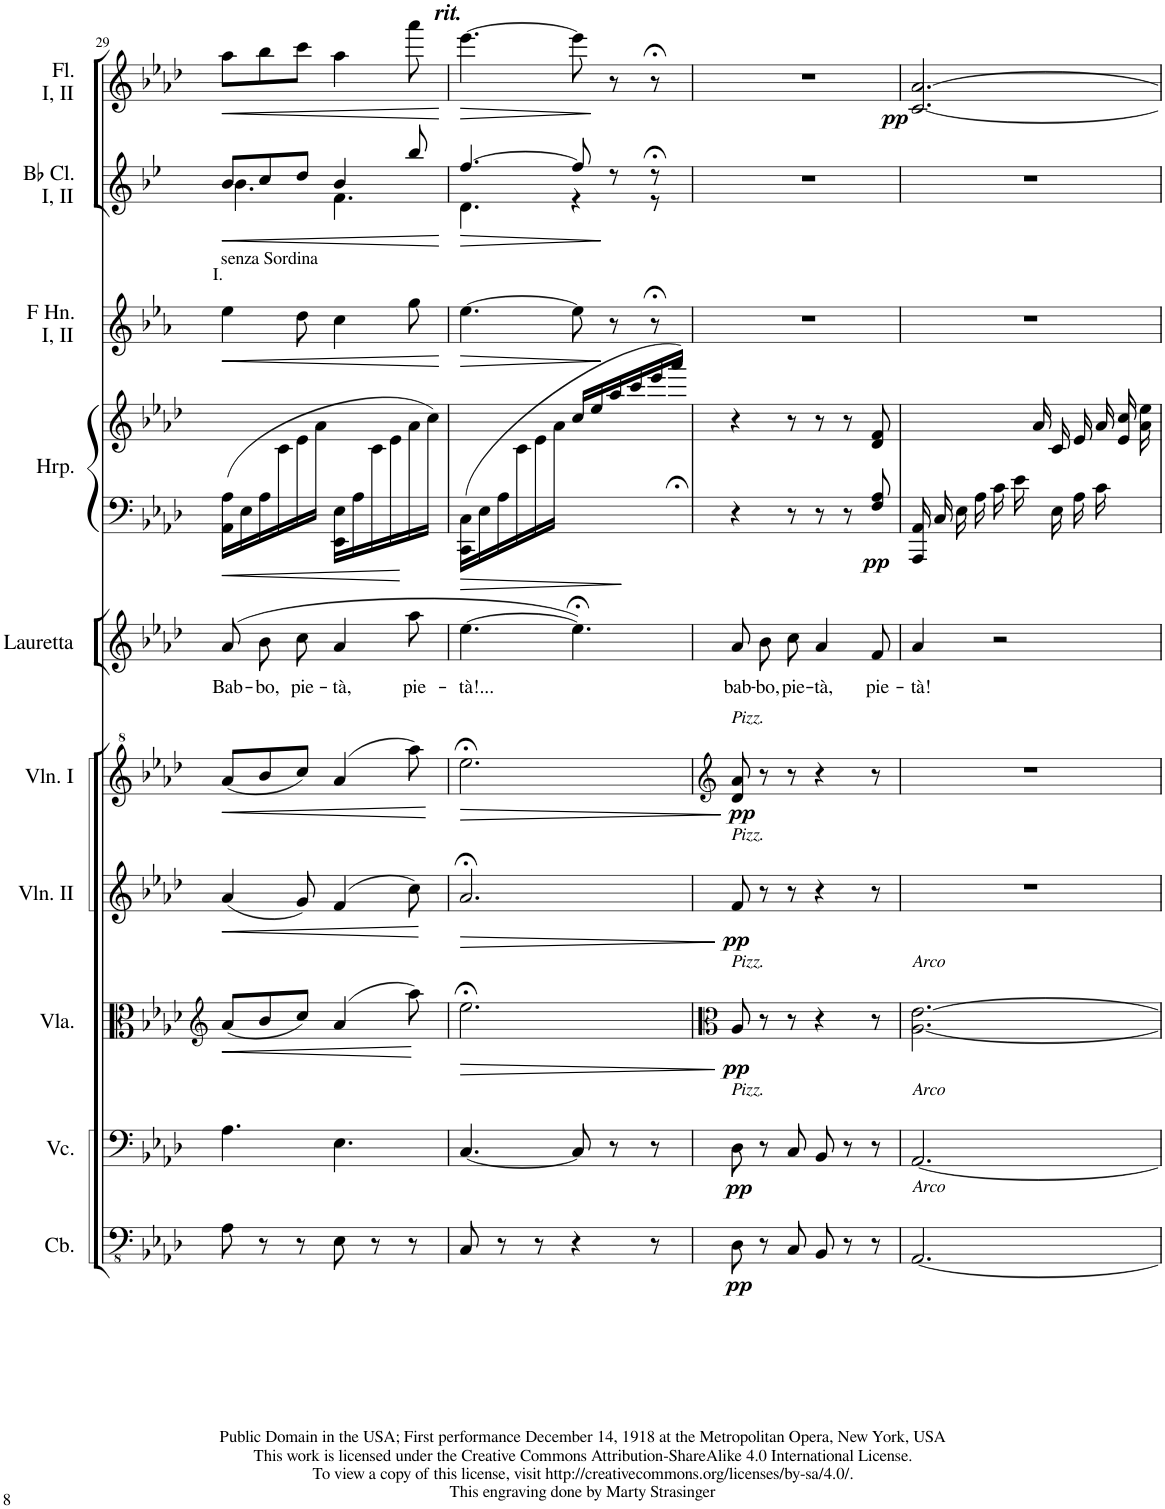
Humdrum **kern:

**kern	**dynam	**kern	**dynam	**kern	**dynam	**kern	**dynam	**kern	**dynam	**kern	**text	**kern	**kern	**dynam	**kern	**dynam	**kern	**dynam	**kern	**dynam
*part10	*part10	*part9	*part9	*part8	*part8	*part7	*part7	*part6	*part6	*part5	*part5	*part4	*part4	*part4	*part3	*part3	*part2	*part2	*part1	*part1
*staff11	*staff11	*staff10	*staff10	*staff9	*staff9	*staff8	*staff8	*staff7	*staff7	*staff6	*staff6	*staff5	*staff4	*staff4/5	*staff3	*staff3	*staff2	*staff2	*staff1	*staff1
*I"Contrabass	*	*I"Violoncello	*	*I"Viola	*	*I"Violin II	*	*I"Violin I	*	*I"Lauretta	*	*I"Harp	*	*	*I"Horn in F I, II	*	*I"Bb Clarinet I, II	*	*I"Flute I, II	*
*I'Cb.	*	*I'Vc.	*	*I'Vla.	*	*I'Vln. II	*	*I'Vln. I	*	*I'Lauretta	*	*I'Hrp.	*	*	*	*	*I'Bb Cl. I, II	*	*I'Fl. I, II	*
!!LO:PB:g=z
*clefFv4	*	*clefF4	*	*clefG2	*	*clefG2	*	*clefG^2	*	*clefG2	*	*clefF4	*clefG2	*	*clefG2	*	*clefG2	*	*clefG2	*
*	*	*	*	*	*	*	*	*	*	*	*	*	*	*	*Trd4c7	*	*Trd1c2	*	*	*
*k[b-e-a-d-]	*	*k[b-e-a-d-]	*	*k[b-e-a-d-]	*	*k[b-e-a-d-]	*	*k[b-e-a-d-]	*	*k[b-e-a-d-]	*	*k[b-e-a-d-]	*k[b-e-a-d-]	*	*k[b-e-a-]	*	*k[b-e-]	*	*k[b-e-a-d-]	*
*M6/8	*	*M6/8	*	*M6/8	*	*M6/8	*	*M6/8	*	*M6/8	*	*M6/8	*M6/8	*	*M6/8	*	*M6/8	*	*M6/8	*
=29	=29	=29	=29	=29	=29	=29	=29	=29	=29	=29	=29	=29	=29	=29	=29	=29	=29	=29	=29	=29
!	!	!	!	!	!	!	!	!	!	!	!	!	!	!	!LO:TX:a:t=I.	!	!	!	!	!
!	!	!	!	!	!	!	!	!	!	!	!	!	!	!	!LO:TX:a:t=senza Sordina	!	!	!	!	!
!	!	!	!	!	!LO:HP:b	!	!LO:HP:b	!	!LO:HP:b	!	!LO:LY:b	!	!	!LO:HP:b=2	!	!LO:HP:b	!	!LO:HP:b	!	!LO:HP:b
*	*	*	*	*	*	*	*	*	*	*	*	*	*^	*	*	*	*^	*	*	*
8AA-\	.	4.A-\	.	(8a-/L	<	(4a-/	<	(8aa-/L	<	(8a-\L	Bab-	(16AA-\ 16A-\LL	2.ryy	8.ryy	<	4ee-\	<	8b-/L	4.b-\	<	8aa-\L	<
.	.	.	.	.	.	.	.	.	.	.	.	16E-\	.	.	.	.	.	.	.	.	.	.
!	!	!	!	!	!	!	!	!	!	!	!LO:LY:b	!	!	!	!	!	!	!	!	!	!	!
8r	.	.	.	8b-/	.	.	.	8bb-/	.	8b-\	-bo,	16A-\	.	.	.	.	.	8cc/	.	.	8bb-\	.
.	.	.	.	.	.	.	.	.	.	.	.	8.ryy	.	16c\	.	.	.	.	.	.	.	.
!	!	!	!	!	!	!	!	!	!	!	!LO:LY:b	!	!	!	!	!	!	!	!	!	!	!
8r	.	.	.	8cc/J)	.	8g/)	.	8ccc/J)	.	8cc\J	pie-	.	.	16e-\	.	8dd\	.	8dd/J	.	.	8ccc\J	.
.	.	.	.	.	.	.	.	.	.	.	.	.	.	16a-\JJ	.	.	.	.	.	.	.	.
!	!	!	!	!	!	!	!	!	!	!	!LO:LY:b	!	!	!	!	!	!	!	!	!	!	!
8EE-\	.	4.E-\	.	(4a-/	.	(4f/	.	(4aa-/	.	4a-/	-tà,	16EE-\ 16E-\LL	.	8ryy	.	4cc\	.	4b-/	4.f\	.	4aa-\	.
.	.	.	.	.	.	.	.	.	.	.	.	16A-\	.	.	.	.	.	.	.	.	.	.
8r	.	.	.	.	.	.	.	.	.	.	.	4ryy	.	16c\	.	.	.	.	.	.	.	.
.	.	.	.	.	.	.	.	.	.	.	.	.	.	16e-\	.	.	.	.	.	.	.	.
!	!	!	!	!	!	!	!	!	!	!	!LO:LY:b	!	!	!	!	!	!	!	!	!	!	!
8r	.	.	.	8aa-\)	[	8cc\)	[	8aaa-\)	[	8aa-;<\	pie-	.	.	16a-\	[	8gg\	.	8bb-/	.	.	8aaa-\	.
.	.	.	.	.	.	.	.	.	.	.	.	.	.	16cc\JJ)	.	.	.	.	.	.	.	.
*	*	*	*	*	*	*	*	*	*	*	*	*	*v	*v	*	*	*	*v	*v	*	*	*
.	.	.	.	.	.	.	.	.	.	.	.	.	.	.	.	[	.	[	.	[
=30	=30	=30	=30	=30	=30	=30	=30	=30	=30	=30	=30	=30	=30	=30	=30	=30	=30	=30	=30	=30
!	!	!	!	!	!	!	!	!	!	!	!	!	!	!	!	!	!	!	!LO:TX:a:Bi:t=rit.	!
!	!	!	!	!	!LO:HP:b	!	!LO:HP:b	!	!LO:HP:b	!	!LO:LY:b	!	!	!LO:HP:b=2	!	!LO:HP:b	!	!LO:HP:b	!	!LO:HP:b
*	*	*	*	*	*	*	*	*	*	*	*	*	*^	*	*	*	*^	*	*	*
8CC/	.	[4.C/	.	2.ee-;<\	>	2.a-;</	>	2.eee-;<\	>	[4.ee-\	-tà!...	(16CC\ 16C\LL	2.ryy	8.ryy	>	[4.ee-\	>	[4.ff/	4.d\	>	[4.eee-\	>
.	.	.	.	.	.	.	.	.	.	.	.	16E-\	.	.	.	.	.	.	.	.	.	.
8r	.	.	.	.	.	.	.	.	.	.	.	16A-\	.	.	.	.	.	.	.	.	.	.
.	.	.	.	.	.	.	.	.	.	.	.	2ryy	.	16c\	.	.	.	.	.	.	.	.
8r	.	.	.	.	.	.	.	.	.	.	.	.	.	16e-\	.	.	.	.	.	.	.	.
.	.	.	.	.	.	.	.	.	.	.	.	.	.	16a-\JJ	.	.	.	.	.	.	.	.
4r	.	8C/]	.	.	.	.	.	.	.	4.ee-;<\])	.	.	.	16cc/LL	.	8ee-\]	.	8ff/]	4r	.	8eee-\]	.
.	.	.	.	.	.	.	.	.	.	.	.	.	.	16ee-/	.	.	.	.	.	.	.	.
.	.	8r	.	.	.	.	.	.	.	.	.	.	.	16aa-/	.	8r	]	8r	.	]	8r	.
.	.	.	.	.	.	.	.	.	.	.	.	.	.	16ccc/	]	.	.	.	.	.	.	.
8r	.	8r	.	.	.	.	.	.	.	.	.	.	.	16eee-/	.	8r;<	.	8r;<	8r	.	8r;<	.
.	.	.	.	.	.	.	.	.	.	.	.	16ryy	.	16aaa-;</JJ)	.	.	.	.	.	.	.	.
*	*	*	*	*	*	*	*	*	*	*	*	*	*v	*v	*	*	*	*v	*v	*	*	*
.	.	.	.	.	]	.	]	.	]	.	.	.	.	.	.	.	.	.	.	]
=31	=31	=31	=31	=31	=31	=31	=31	=31	=31	=31	=31	=31	=31	=31	=31	=31	=31	=31	=31	=31
*	*	*	*	*clefC3	*	*	*	*clefG2	*	*	*	*	*	*	*	*	*	*	*	*
!	!	!	!	!	!	!	!	!LO:TX:a:i:t=Pizz.	!	!	!	!	!	!	!	!	!	!	!	!
!	!	!	!	!	!	!LO:TX:a:i:t=Pizz.	!	!	!	!	!	!	!	!	!	!	!	!	!	!
!	!	!	!	!LO:TX:a:i:t=Pizz.	!	!	!	!	!	!	!	!	!	!	!	!	!	!	!	!
!	!	!LO:TX:a:i:t=Pizz.	!	!	!	!	!	!	!	!	!	!	!	!	!	!	!	!	!	!
!	!LO:DY:b	!	!LO:DY:b	!	!LO:DY:b	!	!LO:DY:b	!	!LO:DY:b	!	!LO:LY:b	!	!	!	!	!	!	!	!	!
8DD-\	pp	8D-\	pp	8A-/	pp	8f/	pp	8d-/ 8a-/	pp	8a-\L	bab-	4r	4r	.	2.r	.	2.r	.	2.r	.
!	!	!	!	!	!	!	!	!	!	!	!LO:LY:b	!	!	!	!	!	!	!	!	!
8r	.	8r	.	8r	.	8r	.	8r	.	8b-\	-bo,	.	.	.	.	.	.	.	.	.
!	!	!	!	!	!	!	!	!	!	!	!LO:LY:b	!	!	!	!	!	!	!	!	!
8CC/	.	8C/	.	8r	.	8r	.	8r	.	8cc\J	pie-	8r	8r	.	.	.	.	.	.	.
!	!	!	!	!	!	!	!	!	!	!	!LO:LY:b	!	!	!	!	!	!	!	!	!
8BBB-/	.	8BB-/	.	4r	.	4r	.	4r	.	4a-/	-tà,	8r	8r	.	.	.	.	.	.	.
8r	.	8r	.	.	.	.	.	.	.	.	.	8r	8r	.	.	.	.	.	.	.
!	!	!	!	!	!	!	!	!	!	!	!LO:LY:b	!	!	!LO:DY:b=2	!	!	!	!	!	!
8r	.	8r	.	8r	.	8r	.	8r	.	8f;</	pie-	8F/ 8A-/	8d-/ 8f/	pp	.	.	.	.	.	.
=32	=32	=32	=32	=32	=32	=32	=32	=32	=32	=32	=32	=32	=32	=32	=32	=32	=32	=32	=32	=32
!	!	!	!	!LO:TX:a:i:t=Arco	!	!	!	!	!	!	!	!	!	!	!	!	!	!	!	!
!	!	!LO:TX:a:i:t=Arco	!	!	!	!	!	!	!	!	!	!	!	!	!	!	!	!	!	!
!LO:TX:a:i:t=Arco	!	!	!	!	!	!	!	!	!	!	!	!	!	!	!	!	!	!	!	!
!	!	!	!	!	!	!	!	!	!	!	!LO:LY:b	!	!	!	!	!	!	!	!	!LO:DY:b
[2.AAA-/	.	[2.AA-/	.	[2.A-\ [2.e-\	.	2.r	.	2.r	.	4a-/	-tà!	16AAA-/ 16AA-/	4.ryy	.	2.r	.	2.r	.	[2.c/ [2.a-/	pp
.	.	.	.	.	.	.	.	.	.	.	.	16C/	.	.	.	.	.	.	.	.
.	.	.	.	.	.	.	.	.	.	.	.	16E-\	.	.	.	.	.	.	.	.
.	.	.	.	.	.	.	.	.	.	.	.	16A-\	.	.	.	.	.	.	.	.
.	.	.	.	.	.	.	.	.	.	2r	.	16c\	.	.	.	.	.	.	.	.
.	.	.	.	.	.	.	.	.	.	.	.	16e-\	.	.	.	.	.	.	.	.
.	.	.	.	.	.	.	.	.	.	.	.	16ryy	16a-/	.	.	.	.	.	.	.
.	.	.	.	.	.	.	.	.	.	.	.	16E-\	16c/	.	.	.	.	.	.	.
.	.	.	.	.	.	.	.	.	.	.	.	16A-\	16e-/	.	.	.	.	.	.	.
.	.	.	.	.	.	.	.	.	.	.	.	16c\	16a-/	.	.	.	.	.	.	.
.	.	.	.	.	.	.	.	.	.	.	.	8ryy	16e-/ 16cc/	.	.	.	.	.	.	.
.	.	.	.	.	.	.	.	.	.	.	.	.	16a-\ 16ee-\	.	.	.	.	.	.	.
=	=	=	=	=	=	=	=	=	=	=	=	=	=	=	=	=	=	=	=	=
*-	*-	*-	*-	*-	*-	*-	*-	*-	*-	*-	*-	*-	*-	*-	*-	*-	*-	*-	*-	*-
